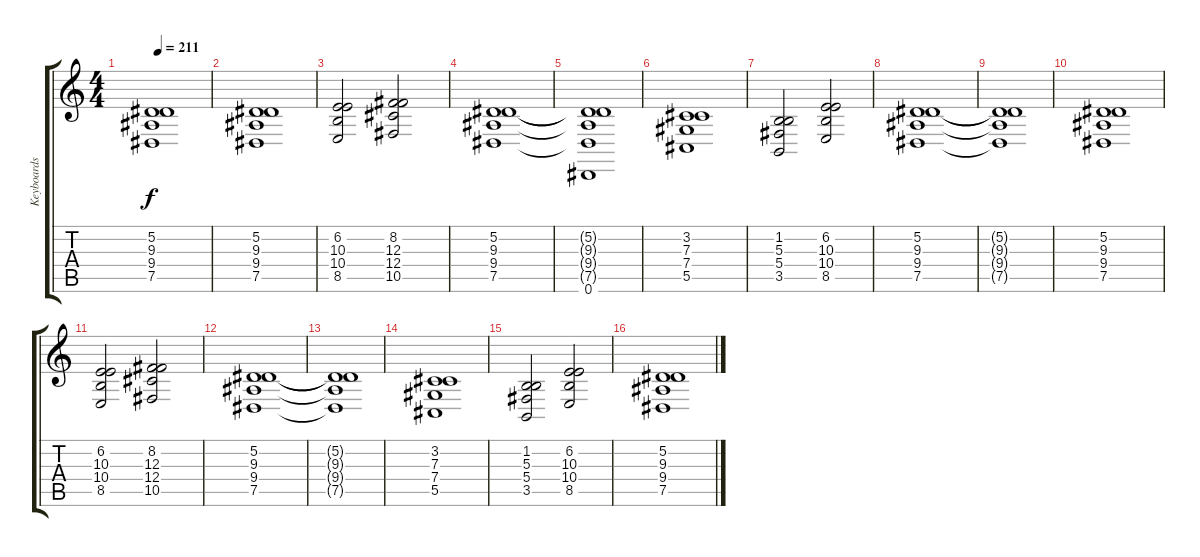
\track ("Keyboards" "Keyboards") {instrument choiraahs}
\staff {score tabs}
\tuning (Eb4 Bb3 Gb3 Db3 Ab2 Eb2) {hide}
\ts (4 4)
\tempo 211
\clef g2
\ks c
(5.2{t} 9.3{t} 9.4{t} 7.5{t}).1{dy f} |
(5.2 9.3 9.4 7.5).1 |
(6.2 10.3 10.4 8.5).2 (8.2 12.3 12.4 10.5).2 |
(5.2 9.3 9.4 7.5).1 |
(5.2{t} 9.3{t} 9.4{t} 7.5{t} 0.6).1 |
(3.2 7.3 7.4 5.5).1 |
(1.2 5.3 5.4 3.5).2 (6.2 10.3 10.4 8.5).2 |
(5.2 9.3 9.4 7.5).1 |
(5.2{t} 9.3{t} 9.4{t} 7.5{t}).1 |
(5.2 9.3 9.4 7.5).1 |
(6.2 10.3 10.4 8.5).2 (8.2 12.3 12.4 10.5).2 |
(5.2 9.3 9.4 7.5).1 |
(5.2{t} 9.3{t} 9.4{t} 7.5{t}).1 |
(3.2 7.3 7.4 5.5).1 |
(1.2 5.3 5.4 3.5).2 (6.2 10.3 10.4 8.5).2 |
(5.2 9.3 9.4 7.5).1
